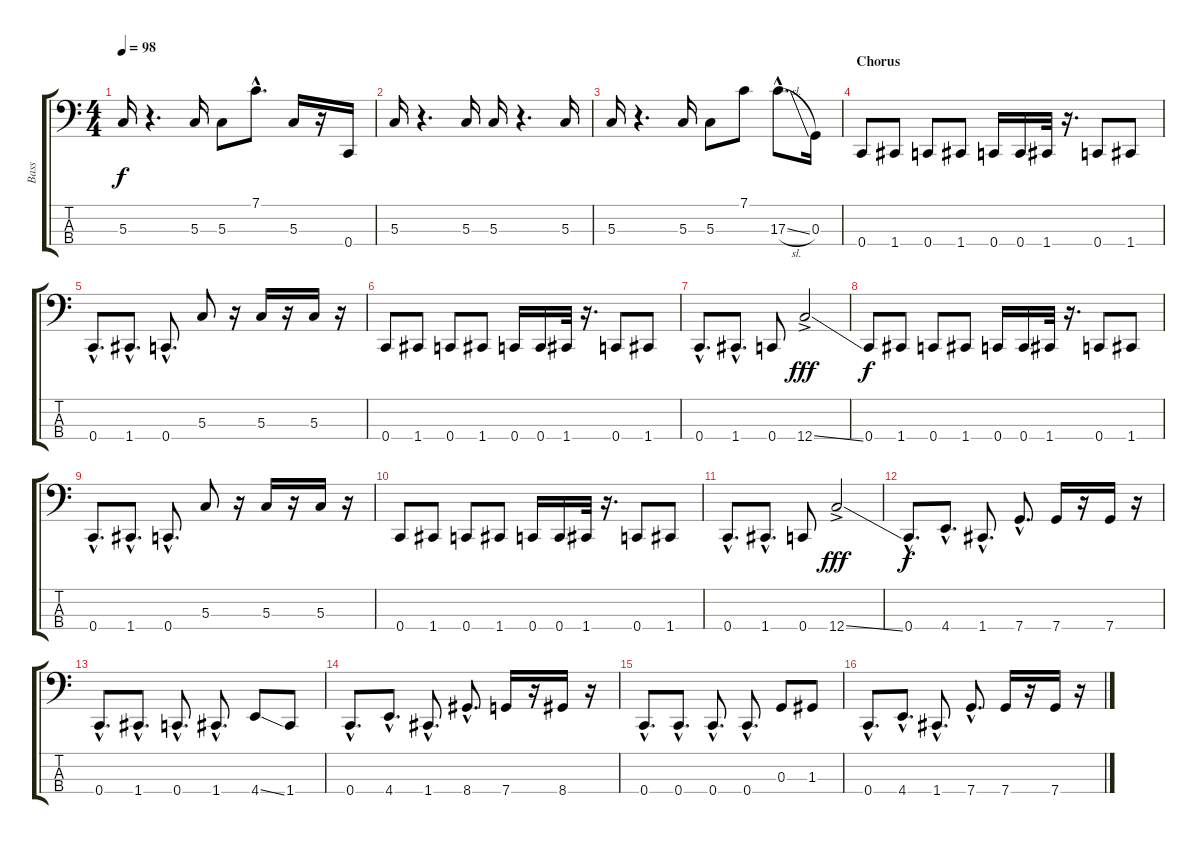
\track ("Bass" "Bass") {instrument electricbasspick}
\staff {score tabs}
\tuning (F2 C2 G1 C1) {hide}
\ts (4 4)
\tempo 98
\clef f4
\ks c
5.3.16{dy f} r.4{d} 5.3.16 5.3.8 7.1{hac}.8{d} 5.3.16 r.16 0.4.16 |
5.3.16 r.4{d} 5.3.16 5.3.16 r.4{d} 5.3.16 |
5.3.16 r.4{d} 5.3.16 5.3.8 7.1.8 17.3{sl hac}.8{d} 0.3.16 |
\section ("" "Chorus")
0.4.8 1.4.8 0.4.8 1.4.8 0.4.16 0.4.16 1.4.32 r.16{d} 0.4.8 1.4.8 |
0.4{hac}.8{d} 1.4{hac}.8{d} 0.4{hac}.8{d} 5.3.8 r.16 5.3.16 r.16 5.3.16 r.16 |
0.4.8 1.4.8 0.4.8 1.4.8 0.4.16 0.4.16 1.4.32 r.16{d} 0.4.8 1.4.8 |
0.4{hac}.8{d} 1.4{hac}.8{d} 0.4.8 12.4{ss ac}.2{dy fff} |
0.4.8{dy f} 1.4.8 0.4.8 1.4.8 0.4.16 0.4.16 1.4.32 r.16{d} 0.4.8 1.4.8 |
0.4{hac}.8{d} 1.4{hac}.8{d} 0.4{hac}.8{d} 5.3.8 r.16 5.3.16 r.16 5.3.16 r.16 |
0.4.8 1.4.8 0.4.8 1.4.8 0.4.16 0.4.16 1.4.32 r.16{d} 0.4.8 1.4.8 |
0.4{hac}.8{d} 1.4{hac}.8{d} 0.4.8 12.4{ss ac}.2{dy fff} |
\section ("" "")
0.4{hac}.8{d dy f} 4.4{hac}.8{d} 1.4{hac}.8{d} 7.4{hac}.8{d} 7.4.16 r.16 7.4.16 r.16 |
0.4{hac}.8{d} 1.4{hac}.8{d} 0.4{hac}.8{d} 1.4{hac}.8{d} 4.4{ss}.8 1.4.8 |
0.4{hac}.8{d} 4.4{hac}.8{d} 1.4{hac}.8{d} 8.4{hac}.8{d} 7.4.16 r.16 8.4.16 r.16 |
0.4{hac}.8{d} 0.4{hac}.8{d} 0.4{hac}.8{d} 0.4{hac}.8{d} 0.3.8 1.3.8 |
0.4{hac}.8{d} 4.4{hac}.8{d} 1.4{hac}.8{d} 7.4{hac}.8{d} 7.4.16 r.16 7.4.16 r.16
